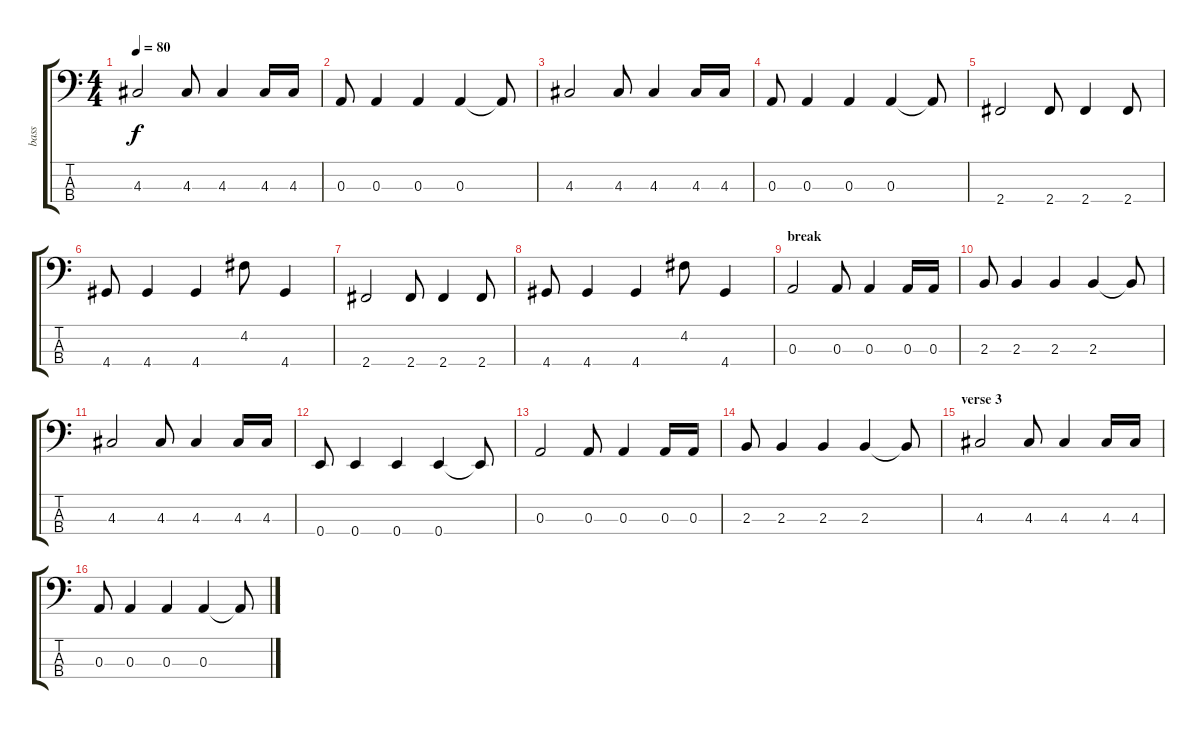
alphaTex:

\track ("bass" "bass") {instrument acousticbass}
\staff {score tabs}
\tuning (G2 D2 A1 E1) {hide}
\ts (4 4)
\tempo 80
\clef f4
\ks c
4.3.2{dy f} 4.3.8 4.3.4 4.3.16 4.3.16 |
0.3.8 0.3.4 0.3.4 0.3.4 0.3{t}.8 |
4.3.2 4.3.8 4.3.4 4.3.16 4.3.16 |
0.3.8 0.3.4 0.3.4 0.3.4 0.3{t}.8 |
2.4.2 2.4.8 2.4.4 2.4.8 |
4.4.8 4.4.4 4.4.4 4.2.8 4.4.4 |
2.4.2 2.4.8 2.4.4 2.4.8 |
4.4.8 4.4.4 4.4.4 4.2.8 4.4.4 |
\section ("" "break")
0.3.2 0.3.8 0.3.4 0.3.16 0.3.16 |
2.3.8 2.3.4 2.3.4 2.3.4 2.3{t}.8 |
4.3.2 4.3.8 4.3.4 4.3.16 4.3.16 |
0.4.8 0.4.4 0.4.4 0.4.4 0.4{t}.8 |
0.3.2 0.3.8 0.3.4 0.3.16 0.3.16 |
2.3.8 2.3.4 2.3.4 2.3.4 2.3{t}.8 |
\section ("" "verse 3")
4.3.2 4.3.8 4.3.4 4.3.16 4.3.16 |
0.3.8 0.3.4 0.3.4 0.3.4 0.3{t}.8
